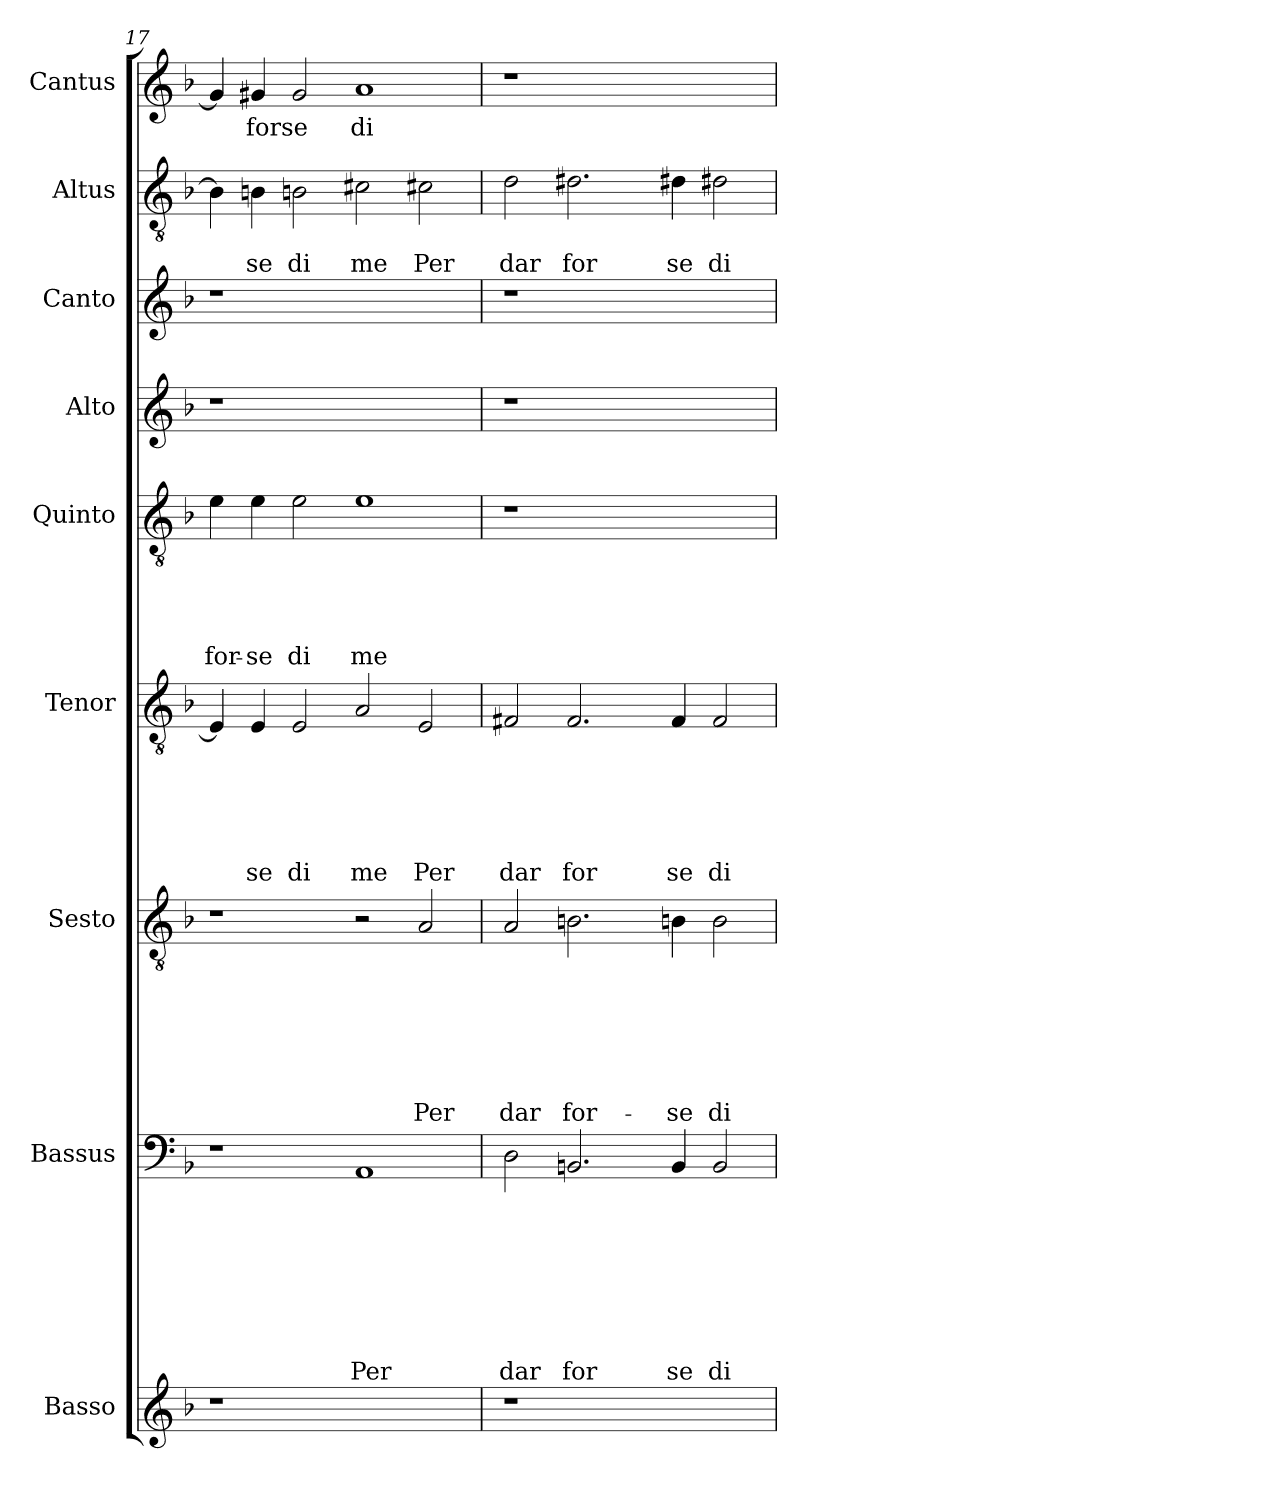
**kern	**kern	**text	**text	**text	**text	**text	**text	**text	**text	**kern	**text	**text	**text	**text	**text	**text	**text	**kern	**text	**text	**text	**text	**text	**text	**kern	**text	**text	**text	**text	**text	**kern	**kern	**kern	**text	**text	**kern	**text
*part9	*part8	*part8	*part8	*part8	*part8	*part8	*part8	*part8	*part8	*part7	*part7	*part7	*part7	*part7	*part7	*part7	*part7	*part6	*part6	*part6	*part6	*part6	*part6	*part6	*part5	*part5	*part5	*part5	*part5	*part5	*part4	*part3	*part2	*part2	*part2	*part1	*part1
*staff9	*staff8	*staff8	*staff8	*staff8	*staff8	*staff8	*staff8	*staff8	*staff8	*staff7	*staff7	*staff7	*staff7	*staff7	*staff7	*staff7	*staff7	*staff6	*staff6	*staff6	*staff6	*staff6	*staff6	*staff6	*staff5	*staff5	*staff5	*staff5	*staff5	*staff5	*staff4	*staff3	*staff2	*staff2	*staff2	*staff1	*staff1
*I"Basso	*I"Bassus	*	*	*	*	*	*	*	*	*I"Sesto	*	*	*	*	*	*	*	*I"Tenor	*	*	*	*	*	*	*I"Quinto	*	*	*	*	*	*I"Alto	*I"Canto	*I"Altus	*	*	*I"Cantus	*
*	*	*	*	*	*	*	*	*	*	*I'Sesto	*	*	*	*	*	*	*	*I'Tenor	*	*	*	*	*	*	*I'Quinto	*	*	*	*	*	*I'Alto	*I'Canto	*I'Altus	*	*	*I'Cantus	*
*clefG2	*clefF4	*	*	*	*	*	*	*	*	*clefGv2	*	*	*	*	*	*	*	*clefGv2	*	*	*	*	*	*	*clefGv2	*	*	*	*	*	*clefG2	*clefG2	*clefGv2	*	*	*clefG2	*
*k[b-]	*k[b-]	*	*	*	*	*	*	*	*	*k[b-]	*	*	*	*	*	*	*	*k[b-]	*	*	*	*	*	*	*k[b-]	*	*	*	*	*	*k[b-]	*k[b-]	*k[b-]	*	*	*k[b-]	*
*F:	*F:	*	*	*	*	*	*	*	*	*F:	*	*	*	*	*	*	*	*F:	*	*	*	*	*	*	*F:	*	*	*	*	*	*F:	*F:	*F:	*	*	*F:	*
=17	=17	=17	=17	=17	=17	=17	=17	=17	=17	=17	=17	=17	=17	=17	=17	=17	=17	=17	=17	=17	=17	=17	=17	=17	=17	=17	=17	=17	=17	=17	=17	=17	=17	=17	=17	=17	=17
!	!	!	!	!	!	!	!	!	!	!	!	!	!	!	!	!	!	!	!	!	!	!	!	!	!	!	!	!	!	!LO:LY:b	!	!	!	!	!	!	!
1r	1r	.	.	.	.	.	.	.	.	1r	.	.	.	.	.	.	.	4E/]	.	.	.	.	.	.	4e\	.	.	.	.	for-	1r	1r	4B\]	.	.	4g#/]	.
!	!	!	!	!	!	!	!	!	!	!	!	!	!	!	!	!	!	!	!	!	!	!	!	!LO:LY:b	!	!	!	!	!	!LO:LY:b	!	!	!	!	!LO:LY:b	!	!LO:LY:b
.	.	.	.	.	.	.	.	.	.	.	.	.	.	.	.	.	.	4E/	.	.	.	.	.	se	4e\	.	.	.	.	-se	.	.	4Bn\	.	se	4g#X/	forse
!	!	!	!	!	!	!	!	!	!	!	!	!	!	!	!	!	!	!	!	!	!	!	!	!LO:LY:b	!	!	!	!	!	!LO:LY:b	!	!	!	!	!LO:LY:b	!	!
.	.	.	.	.	.	.	.	.	.	.	.	.	.	.	.	.	.	2E/	.	.	.	.	.	di	2e\	.	.	.	.	di	.	.	2Bn\	.	di	2g#/	.
!	!	!	!	!	!	!	!	!	!LO:LY:b	!	!	!	!	!	!	!	!	!	!	!	!	!	!	!LO:LY:b	!	!	!	!	!	!LO:LY:b	!	!	!	!	!LO:LY:b	!	!LO:LY:b
1ryy	1AA	.	.	.	.	.	.	.	Per	2r	.	.	.	.	.	.	.	2A/	.	.	.	.	.	me	1e	.	.	.	.	me	1ryy	1ryy	2c#X\	.	me	1a	di
!	!	!	!	!	!	!	!	!	!	!	!	!	!	!	!	!	!LO:LY:b	!	!	!	!	!	!	!LO:LY:b	!	!	!	!	!	!	!	!	!	!	!LO:LY:b	!	!
.	.	.	.	.	.	.	.	.	.	2A/	.	.	.	.	.	.	Per	2E/	.	.	.	.	.	Per	.	.	.	.	.	.	.	.	2c#X\	.	Per	.	.
=18	=18	=18	=18	=18	=18	=18	=18	=18	=18	=18	=18	=18	=18	=18	=18	=18	=18	=18	=18	=18	=18	=18	=18	=18	=18	=18	=18	=18	=18	=18	=18	=18	=18	=18	=18	=18	=18
!	!	!	!	!	!	!	!	!	!LO:LY:b	!	!	!	!	!	!	!	!LO:LY:b	!	!	!	!	!	!	!LO:LY:b	!	!	!	!	!	!	!	!	!	!	!LO:LY:b	!	!
1r	2D\	.	.	.	.	.	.	.	dar	2A/	.	.	.	.	.	.	dar	2F#X/	.	.	.	.	.	dar	1r	.	.	.	.	.	1r	1r	2d\	.	dar	1r	.
!	!	!	!	!	!	!	!	!	!LO:LY:b	!	!	!	!	!	!	!	!LO:LY:b	!	!	!	!	!	!	!LO:LY:b	!	!	!	!	!	!	!	!	!	!	!LO:LY:b	!	!
.	2.BBn/	.	.	.	.	.	.	.	for	2.Bn\	.	.	.	.	.	.	for-	2.F#/	.	.	.	.	.	for	.	.	.	.	.	.	.	.	2.d#X\	.	for	.	.
1ryy	.	.	.	.	.	.	.	.	.	.	.	.	.	.	.	.	.	.	.	.	.	.	.	.	1ryy	.	.	.	.	.	1ryy	1ryy	.	.	.	1ryy	.
!	!	!	!	!	!	!	!	!	!LO:LY:b	!	!	!	!	!	!	!	!LO:LY:b	!	!	!	!	!	!	!LO:LY:b	!	!	!	!	!	!	!	!	!	!	!LO:LY:b	!	!
.	4BB/	.	.	.	.	.	.	.	se	4Bn\	.	.	.	.	.	.	-se	4F#/	.	.	.	.	.	se	.	.	.	.	.	.	.	.	4d#X\	.	se	.	.
!	!	!	!	!	!	!	!	!	!LO:LY:b	!	!	!	!	!	!	!	!LO:LY:b	!	!	!	!	!	!	!LO:LY:b	!	!	!	!	!	!	!	!	!	!	!LO:LY:b	!	!
.	2BB/	.	.	.	.	.	.	.	di	2B\	.	.	.	.	.	.	di	2F#/	.	.	.	.	.	di	.	.	.	.	.	.	.	.	2d#X\	.	di	.	.
=	=	=	=	=	=	=	=	=	=	=	=	=	=	=	=	=	=	=	=	=	=	=	=	=	=	=	=	=	=	=	=	=	=	=	=	=	=
*-	*-	*-	*-	*-	*-	*-	*-	*-	*-	*-	*-	*-	*-	*-	*-	*-	*-	*-	*-	*-	*-	*-	*-	*-	*-	*-	*-	*-	*-	*-	*-	*-	*-	*-	*-	*-	*-
